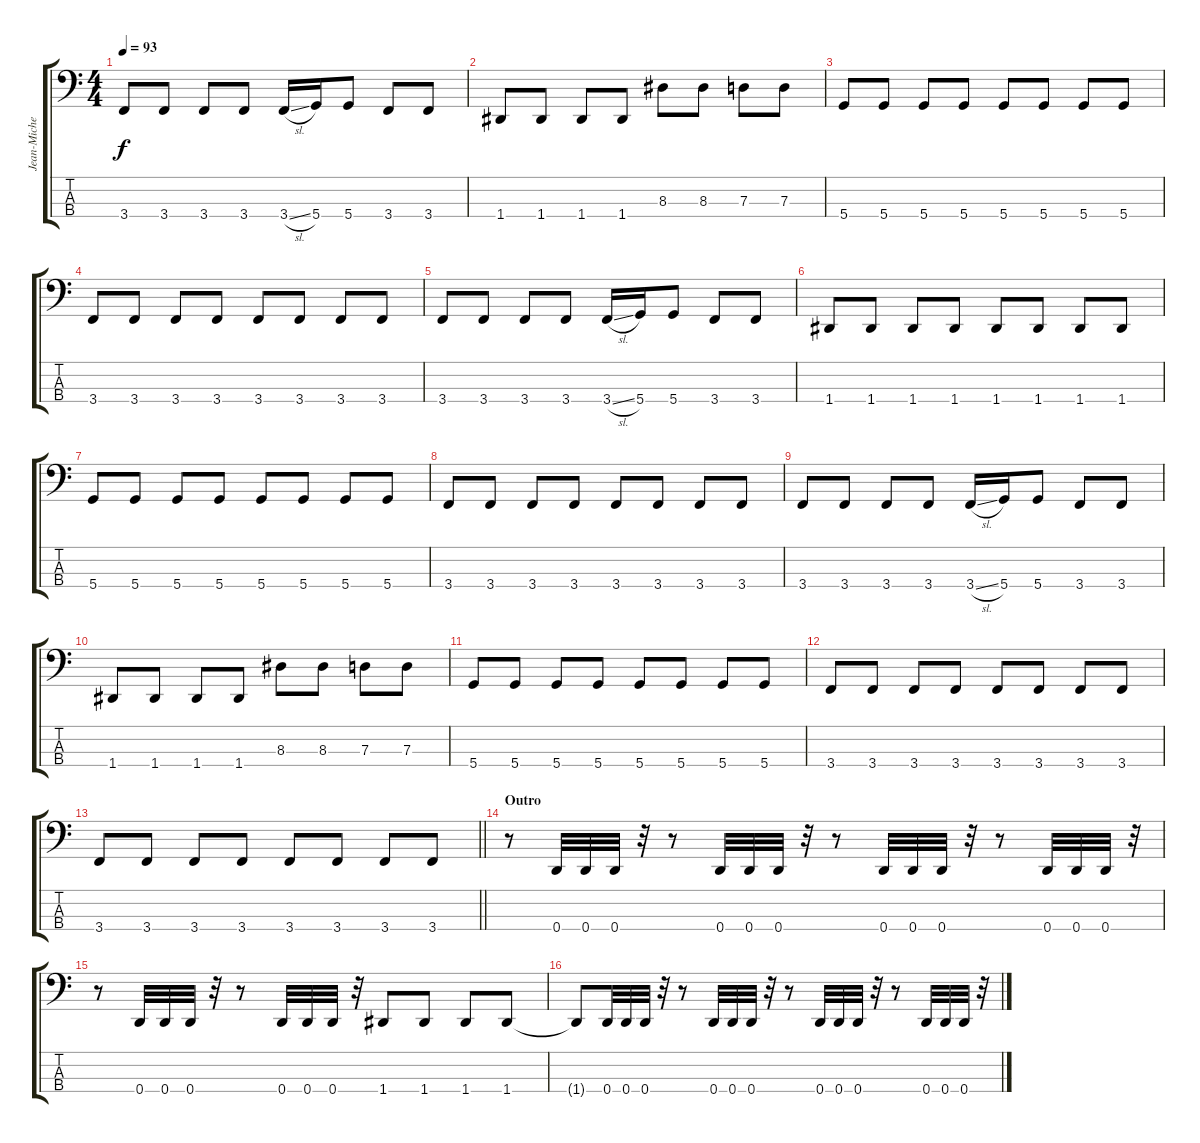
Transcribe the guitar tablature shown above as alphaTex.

\track ("Jean-Michel Labadie" "Jean-Miche") {instrument electricbasspick}
\staff {score tabs}
\tuning (F2 C2 G1 D1) {hide}
\ts (4 4)
\tempo 93
\clef f4
\ks c
3.4.8{dy f} 3.4.8 3.4.8 3.4.8 3.4{sl}.16 5.4.16 5.4.8 3.4.8 3.4.8 |
1.4.8 1.4.8 1.4.8 1.4.8 8.3.8 8.3.8 7.3.8 7.3.8 |
5.4.8 5.4.8 5.4.8 5.4.8 5.4.8 5.4.8 5.4.8 5.4.8 |
3.4.8 3.4.8 3.4.8 3.4.8 3.4.8 3.4.8 3.4.8 3.4.8 |
3.4.8 3.4.8 3.4.8 3.4.8 3.4{sl}.16 5.4.16 5.4.8 3.4.8 3.4.8 |
1.4.8 1.4.8 1.4.8 1.4.8 1.4.8 1.4.8 1.4.8 1.4.8 |
5.4.8 5.4.8 5.4.8 5.4.8 5.4.8 5.4.8 5.4.8 5.4.8 |
3.4.8 3.4.8 3.4.8 3.4.8 3.4.8 3.4.8 3.4.8 3.4.8 |
3.4.8 3.4.8 3.4.8 3.4.8 3.4{sl}.16 5.4.16 5.4.8 3.4.8 3.4.8 |
1.4.8 1.4.8 1.4.8 1.4.8 8.3.8 8.3.8 7.3.8 7.3.8 |
5.4.8 5.4.8 5.4.8 5.4.8 5.4.8 5.4.8 5.4.8 5.4.8 |
3.4.8 3.4.8 3.4.8 3.4.8 3.4.8 3.4.8 3.4.8 3.4.8 |
\barLineRight lightlight
3.4.8 3.4.8 3.4.8 3.4.8 3.4.8 3.4.8 3.4.8 3.4.8 |
\section ("" "Outro")
r.8 0.4.32 0.4.32 0.4.32 r.32 r.8 0.4.32 0.4.32 0.4.32 r.32 r.8 0.4.32 0.4.32 0.4.32 r.32 r.8 0.4.32 0.4.32 0.4.32 r.32 |
r.8 0.4.32 0.4.32 0.4.32 r.32 r.8 0.4.32 0.4.32 0.4.32 r.32 1.4.8 1.4.8 1.4.8 1.4.8 |
1.4{t}.8 0.4.32 0.4.32 0.4.32 r.32 r.8 0.4.32 0.4.32 0.4.32 r.32 r.8 0.4.32 0.4.32 0.4.32 r.32 r.8 0.4.32 0.4.32 0.4.32 r.32
